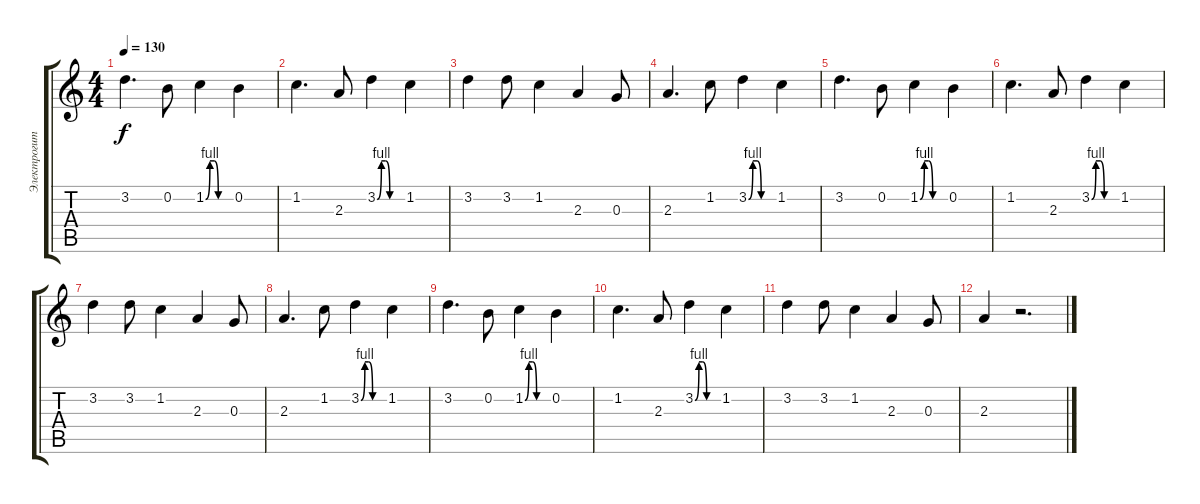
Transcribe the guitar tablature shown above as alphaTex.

\track ("Электрогитара" "Электрогит") {instrument distortionguitar}
\staff {score tabs}
\tuning (E4 B3 G3 D3 A2 E2) {hide}
\ts (4 4)
\tempo 130
\clef g2
\ks c
3.2.4{d dy f} 0.2.8 1.2{be (custom 0 0 10 4 20 4 30 0 60 0)}.4 0.2.4 |
1.2.4{d} 2.3.8 3.2{be (custom 0 0 10 4 20 4 30 0 60 0)}.4 1.2.4 |
3.2.4 3.2.8 1.2.4 2.3.4 0.3.8 |
2.3.4{d} 1.2.8 3.2{be (custom 0 0 10 4 20 4 30 0 60 0)}.4 1.2.4 |
3.2.4{d} 0.2.8 1.2{be (custom 0 0 10 4 20 4 30 0 60 0)}.4 0.2.4 |
1.2.4{d} 2.3.8 3.2{be (custom 0 0 10 4 20 4 30 0 60 0)}.4 1.2.4 |
3.2.4 3.2.8 1.2.4 2.3.4 0.3.8 |
2.3.4{d} 1.2.8 3.2{be (custom 0 0 10 4 20 4 30 0 60 0)}.4 1.2.4 |
3.2.4{d} 0.2.8 1.2{be (custom 0 0 10 4 20 4 30 0 60 0)}.4 0.2.4 |
1.2.4{d} 2.3.8 3.2{be (custom 0 0 10 4 20 4 30 0 60 0)}.4 1.2.4 |
3.2.4 3.2.8 1.2.4 2.3.4 0.3.8 |
2.3.4 r.2{d}
